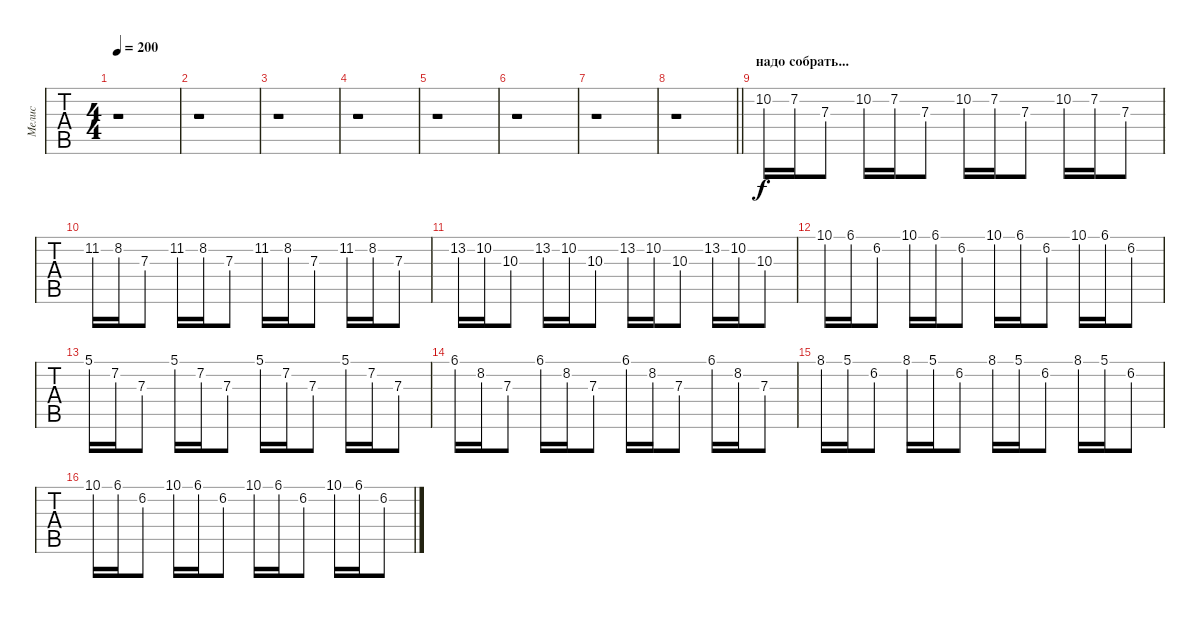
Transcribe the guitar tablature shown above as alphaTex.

\track ("Мелис" "Мелис") {instrument overdrivenguitar}
\staff {tabs}
\tuning (E4 B3 G3 D3 A2 E2) {hide}
\ts (4 4)
\tempo 200
\clef g2
\ks c
r.1{dy f} |
r.1 |
r.1 |
r.1 |
r.1 |
r.1 |
r.1 |
\barLineRight lightlight
r.1 |
\section ("" "надо собрать...")
10.2.16 7.2.16 7.3.8 10.2.16 7.2.16 7.3.8 10.2.16 7.2.16 7.3.8 10.2.16 7.2.16 7.3.8 |
11.2.16 8.2.16 7.3.8 11.2.16 8.2.16 7.3.8 11.2.16 8.2.16 7.3.8 11.2.16 8.2.16 7.3.8 |
13.2.16 10.2.16 10.3.8 13.2.16 10.2.16 10.3.8 13.2.16 10.2.16 10.3.8 13.2.16 10.2.16 10.3.8 |
10.1.16 6.1.16 6.2.8 10.1.16 6.1.16 6.2.8 10.1.16 6.1.16 6.2.8 10.1.16 6.1.16 6.2.8 |
5.1.16 7.2.16 7.3.8 5.1.16 7.2.16 7.3.8 5.1.16 7.2.16 7.3.8 5.1.16 7.2.16 7.3.8 |
6.1.16 8.2.16 7.3.8 6.1.16 8.2.16 7.3.8 6.1.16 8.2.16 7.3.8 6.1.16 8.2.16 7.3.8 |
8.1.16 5.1.16 6.2.8 8.1.16 5.1.16 6.2.8 8.1.16 5.1.16 6.2.8 8.1.16 5.1.16 6.2.8 |
10.1.16 6.1.16 6.2.8 10.1.16 6.1.16 6.2.8 10.1.16 6.1.16 6.2.8 10.1.16 6.1.16 6.2.8
